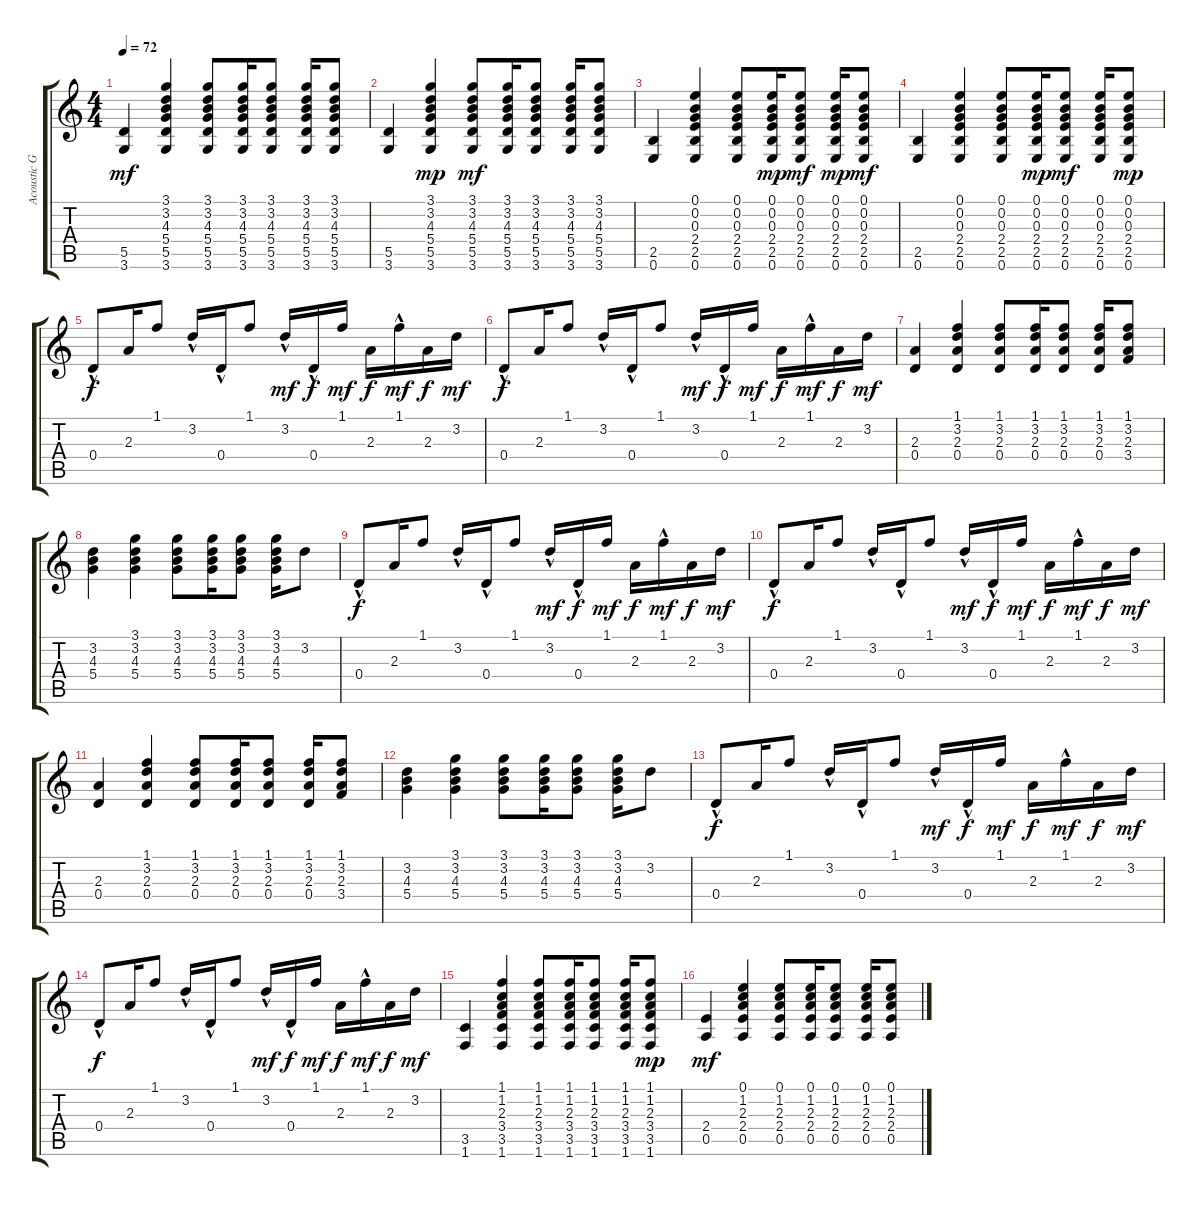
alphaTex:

\track ("Acoustic Guitar 1" "Acoustic G") {instrument acousticguitarsteel}
\staff {score tabs}
\tuning (E4 B3 G3 D3 A2 E2) {hide}
\ts (4 4)
\tempo 72
\clef g2
\ks c
(5.5 3.6).4{dy mf} (3.1 3.2 4.3 5.4 5.5 3.6).4 (3.1 3.2 4.3 5.4 5.5 3.6).8 (3.1 3.2 4.3 5.4 5.5 3.6).16 (3.1 3.2 4.3 5.4 5.5 3.6).8 (3.1 3.2 4.3 5.4 5.5 3.6).16 (3.1 3.2 4.3 5.4 5.5 3.6).8 |
(5.5 3.6).4 (3.1 3.2 4.3 5.4 5.5 3.6).4{dy mp} (3.1 3.2 4.3 5.4 5.5 3.6).8{dy mf} (3.1 3.2 4.3 5.4 5.5 3.6).16 (3.1 3.2 4.3 5.4 5.5 3.6).8 (3.1 3.2 4.3 5.4 5.5 3.6).16 (3.1 3.2 4.3 5.4 5.5 3.6).8 |
(2.5 0.6).4 (0.1 0.2 0.3 2.4 2.5 0.6).4 (0.1 0.2 0.3 2.4 2.5 0.6).8 (0.1 0.2 0.3 2.4 2.5 0.6).16{dy mp} (0.1 0.2 0.3 2.4 2.5 0.6).8{dy mf} (0.1 0.2 0.3 2.4 2.5 0.6).16{dy mp} (0.1 0.2 0.3 2.4 2.5 0.6).8{dy mf} |
(2.5 0.6).4 (0.1 0.2 0.3 2.4 2.5 0.6).4 (0.1 0.2 0.3 2.4 2.5 0.6).8 (0.1 0.2 0.3 2.4 2.5 0.6).16{dy mp} (0.1 0.2 0.3 2.4 2.5 0.6).8{dy mf} (0.1 0.2 0.3 2.4 2.5 0.6).16 (0.1 0.2 0.3 2.4 2.5 0.6).8{dy mp} |
0.4{hac}.8{dy f} 2.3.16 1.1.8 3.2{hac}.16 0.4{hac}.16 1.1.8 3.2{hac}.16{dy mf} 0.4{hac}.16{dy f} 1.1.16{dy mf} 2.3.16{dy f} 1.1{hac}.16{dy mf} 2.3.16{dy f} 3.2.16{dy mf} |
0.4{hac}.8{dy f} 2.3.16 1.1.8 3.2{hac}.16 0.4{hac}.16 1.1.8 3.2{hac}.16{dy mf} 0.4{hac}.16{dy f} 1.1.16{dy mf} 2.3.16{dy f} 1.1{hac}.16{dy mf} 2.3.16{dy f} 3.2.16{dy mf} |
(2.3 0.4).4 (1.1 3.2 2.3 0.4).4 (1.1 3.2 2.3 0.4).8 (1.1 3.2 2.3 0.4).16 (1.1 3.2 2.3 0.4).8 (1.1 3.2 2.3 0.4).16 (1.1 3.2 2.3 3.4).8 |
(3.2 4.3 5.4).4 (3.1 3.2 4.3 5.4).4 (3.1 3.2 4.3 5.4).8 (3.1 3.2 4.3 5.4).16 (3.1 3.2 4.3 5.4).8 (3.1 3.2 4.3 5.4).16 3.2.8 |
0.4{hac}.8{dy f} 2.3.16 1.1.8 3.2{hac}.16 0.4{hac}.16 1.1.8 3.2{hac}.16{dy mf} 0.4{hac}.16{dy f} 1.1.16{dy mf} 2.3.16{dy f} 1.1{hac}.16{dy mf} 2.3.16{dy f} 3.2.16{dy mf} |
0.4{hac}.8{dy f} 2.3.16 1.1.8 3.2{hac}.16 0.4{hac}.16 1.1.8 3.2{hac}.16{dy mf} 0.4{hac}.16{dy f} 1.1.16{dy mf} 2.3.16{dy f} 1.1{hac}.16{dy mf} 2.3.16{dy f} 3.2.16{dy mf} |
(2.3 0.4).4 (1.1 3.2 2.3 0.4).4 (1.1 3.2 2.3 0.4).8 (1.1 3.2 2.3 0.4).16 (1.1 3.2 2.3 0.4).8 (1.1 3.2 2.3 0.4).16 (1.1 3.2 2.3 3.4).8 |
(3.2 4.3 5.4).4 (3.1 3.2 4.3 5.4).4 (3.1 3.2 4.3 5.4).8 (3.1 3.2 4.3 5.4).16 (3.1 3.2 4.3 5.4).8 (3.1 3.2 4.3 5.4).16 3.2.8 |
0.4{hac}.8{dy f} 2.3.16 1.1.8 3.2{hac}.16 0.4{hac}.16 1.1.8 3.2{hac}.16{dy mf} 0.4{hac}.16{dy f} 1.1.16{dy mf} 2.3.16{dy f} 1.1{hac}.16{dy mf} 2.3.16{dy f} 3.2.16{dy mf} |
0.4{hac}.8{dy f} 2.3.16 1.1.8 3.2{hac}.16 0.4{hac}.16 1.1.8 3.2{hac}.16{dy mf} 0.4{hac}.16{dy f} 1.1.16{dy mf} 2.3.16{dy f} 1.1{hac}.16{dy mf} 2.3.16{dy f} 3.2.16{dy mf} |
(3.5 1.6).4 (1.1 1.2 2.3 3.4 3.5 1.6).4 (1.1 1.2 2.3 3.4 3.5 1.6).8 (1.1 1.2 2.3 3.4 3.5 1.6).16 (1.1 1.2 2.3 3.4 3.5 1.6).8 (1.1 1.2 2.3 3.4 3.5 1.6).16 (1.1 1.2 2.3 3.4 3.5 1.6).8{dy mp} |
(2.4 0.5).4{dy mf} (0.1 1.2 2.3 2.4 0.5).4 (0.1 1.2 2.3 2.4 0.5).8 (0.1 1.2 2.3 2.4 0.5).16 (0.1 1.2 2.3 2.4 0.5).8 (0.1 1.2 2.3 2.4 0.5).16 (0.1 1.2 2.3 2.4 0.5).8
